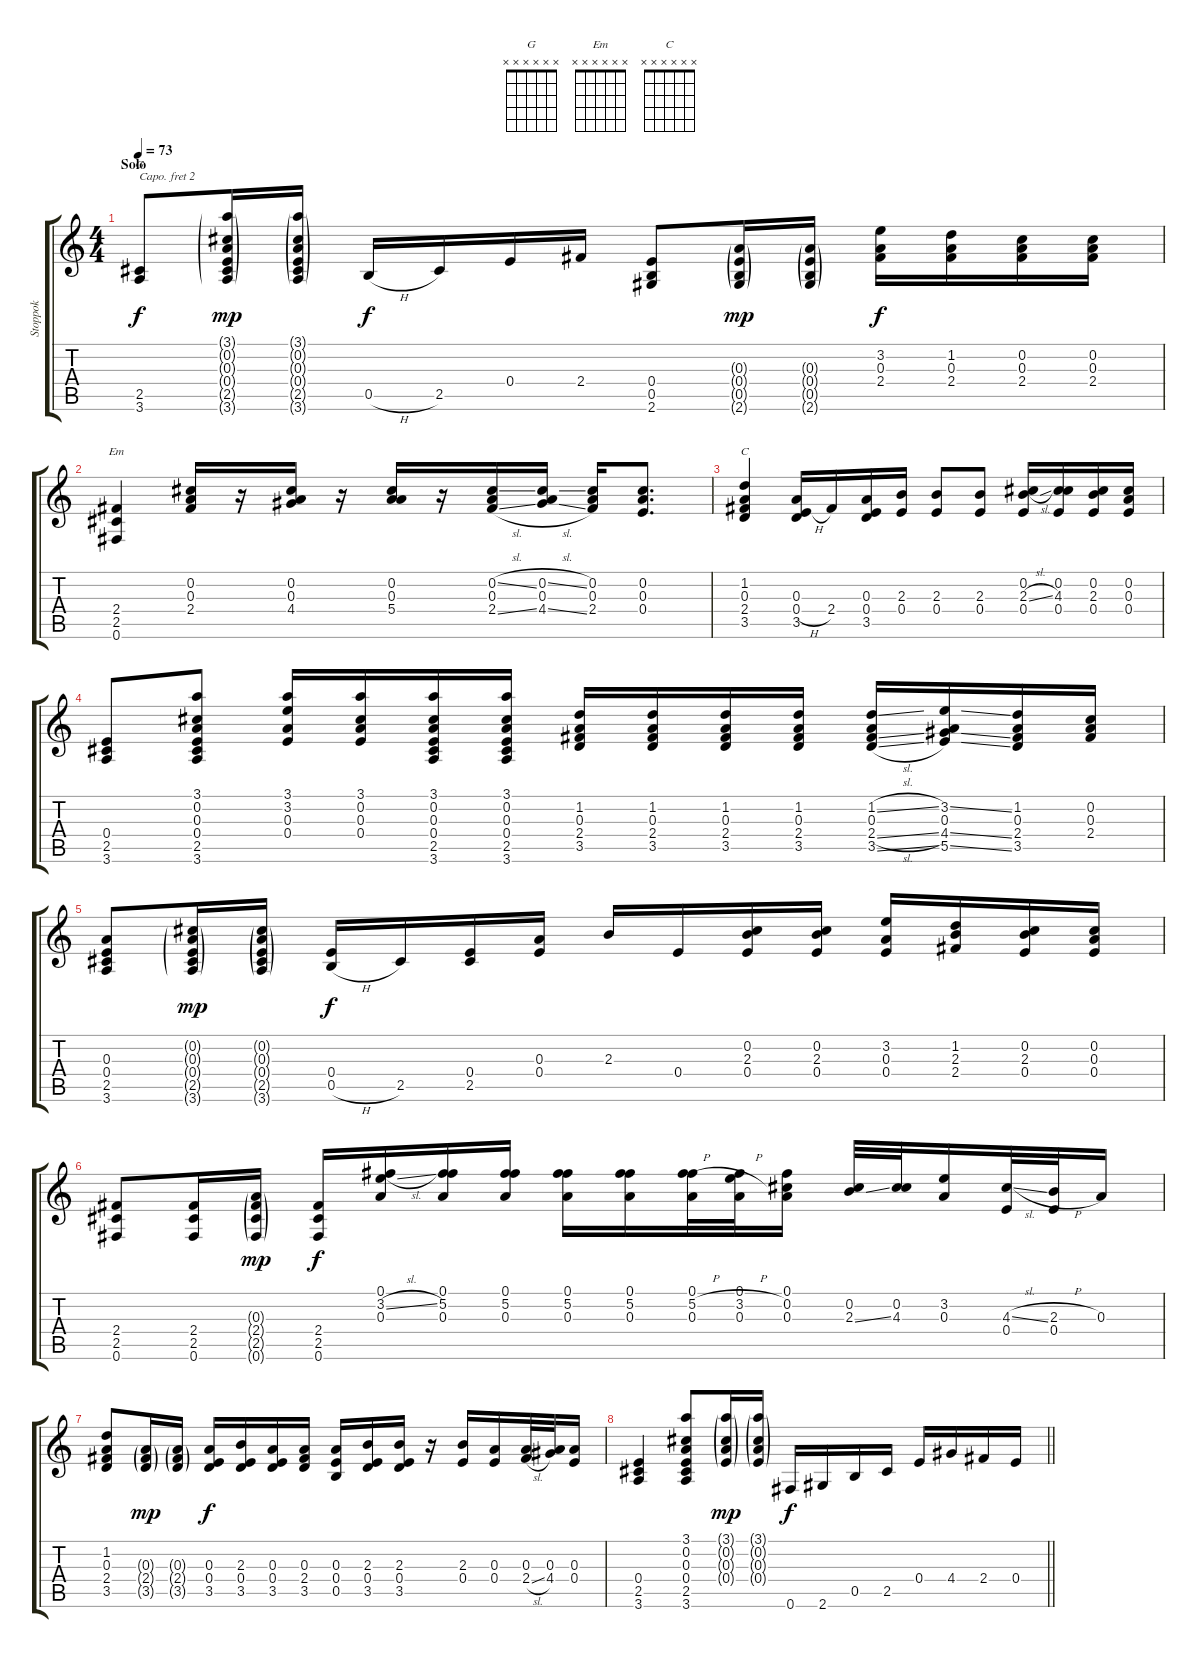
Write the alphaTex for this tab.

\track ("Stoppok" "Stoppok") {instrument acousticguitarsteel}
\staff {score tabs}
\capo 2
\tuning (E4 B3 G3 D3 A2 E2) {hide}
\chord ("G" x x x x x x)
\chord ("Em" x x x x x x)
\chord ("C" x x x x x x)
\ts (4 4)
\section ("" "Solo")
\tempo 73
\clef g2
\ks c
(2.5 3.6).8{ch "G" dy f} (3.1{g} 0.2{g} 0.3{g} 0.4{g} 2.5{g} 3.6{g}).16{dy mp} (3.1{g} 0.2{g} 0.3{g} 0.4{g} 2.5{g} 3.6{g}).16 0.5{h}.16{dy f} 2.5.16 0.4.16 2.4.16 (0.4 0.5 2.6).8 (0.3{g} 0.4{g} 0.5{g} 2.6{g}).16{dy mp} (0.3{g} 0.4{g} 0.5{g} 2.6{g}).16 (3.2 0.3 2.4).16{dy f} (1.2 0.3 2.4).16 (0.2 0.3 2.4).16 (0.2 0.3 2.4).16 |
(2.4 2.5 0.6).4{ch "Em"} (0.2 0.3 2.4).16 r.16 (0.2 0.3 4.4).16 r.16 (0.2 0.3 5.4).16 r.16 (0.2{sl} 0.3 2.4{sl}).16 (0.2{sl} 0.3 4.4{sl}).16 (0.2 0.3 2.4).16 (0.2 0.3 0.4).8{d} |
(1.2 0.3 2.4 3.5).4{ch "C"} (0.3 0.4{h} 3.5).16 2.4.16 (0.3 0.4 3.5).16 (2.3 0.4).16 (2.3 0.4).8 (2.3 0.4).8 (0.2 2.3{sl} 0.4).16 (0.2 4.3 0.4).16 (0.2 2.3 0.4).16 (0.2 0.3 0.4).16 |
(0.4 2.5 3.6).8 (3.1 0.2 0.3 0.4 2.5 3.6).8 (3.1 3.2 0.3 0.4).16 (3.1 0.2 0.3 0.4).16 (3.1 0.2 0.3 0.4 2.5 3.6).16 (3.1 0.2 0.3 0.4 2.5 3.6).16 (1.2 0.3 2.4 3.5).16 (1.2 0.3 2.4 3.5).16 (1.2 0.3 2.4 3.5).16 (1.2 0.3 2.4 3.5).16 (1.2{sl} 0.3 2.4{sl} 3.5{sl}).16 (3.2{ss} 0.3 4.4{ss} 5.5{ss}).16 (1.2 0.3 2.4 3.5).16 (0.2 0.3 2.4).16 |
(0.3 0.4 2.5 3.6).8 (0.2{g} 0.3{g} 0.4{g} 2.5{g} 3.6{g}).16{dy mp} (0.2{g} 0.3{g} 0.4{g} 2.5{g} 3.6{g}).16 (0.4 0.5{h}).16{dy f} 2.5.16 (0.4 2.5).16 (0.3 0.4).16 2.3.16 0.4.16 (0.2 2.3 0.4).16 (0.2 2.3 0.4).16 (3.2 0.3 0.4).16 (1.2 2.3 2.4).16 (0.2 2.3 0.4).16 (0.2 0.3 0.4).16 |
(2.4 2.5 0.6).8 (2.4 2.5 0.6).16 (0.3{g} 2.4{g} 2.5{g} 0.6{g}).16{dy mp} (2.4 2.5 0.6).16{dy f} (0.1 3.2{sl} 0.3).16 (0.1 5.2 0.3).16 (0.1 5.2 0.3).16 (0.1 5.2 0.3).16 (0.1 5.2 0.3).16 (0.1 5.2{h} 0.3).32 (0.1 3.2{h} 0.3).32 (0.1 0.2 0.3).16 (0.2 2.3{ss}).32 (0.2 4.3).32 (3.2 0.3).16 (4.3{sl} 0.4).32 (2.3{h} 0.4).32 0.3.16 |
(1.2 0.3 2.4 3.5).8 (0.3{g} 2.4{g} 3.5{g}).16{dy mp} (0.3{g} 2.4{g} 3.5{g}).16 (0.3 0.4 3.5).16{dy f} (2.3 0.4 3.5).16 (0.3 0.4 3.5).16 (0.3 2.4 3.5).16 (0.3 0.4 0.5).16 (2.3 0.4 3.5).16 (2.3 0.4 3.5).16 r.16 (2.3 0.4).16 (0.3 0.4).16 (0.3 2.4{sl}).32 (0.3 4.4).32 (0.3 0.4).16 |
\barLineRight lightlight
(0.4 2.5 3.6).4 (3.1 0.2 0.3 0.4 2.5 3.6).8 (3.1{g} 0.2{g} 0.3{g} 0.4{g}).16{dy mp} (3.1{g} 0.2{g} 0.3{g} 0.4{g}).16 0.6.16{dy f} 2.6.16 0.5.16 2.5.16 0.4.16 4.4.16 2.4.16 0.4.16
